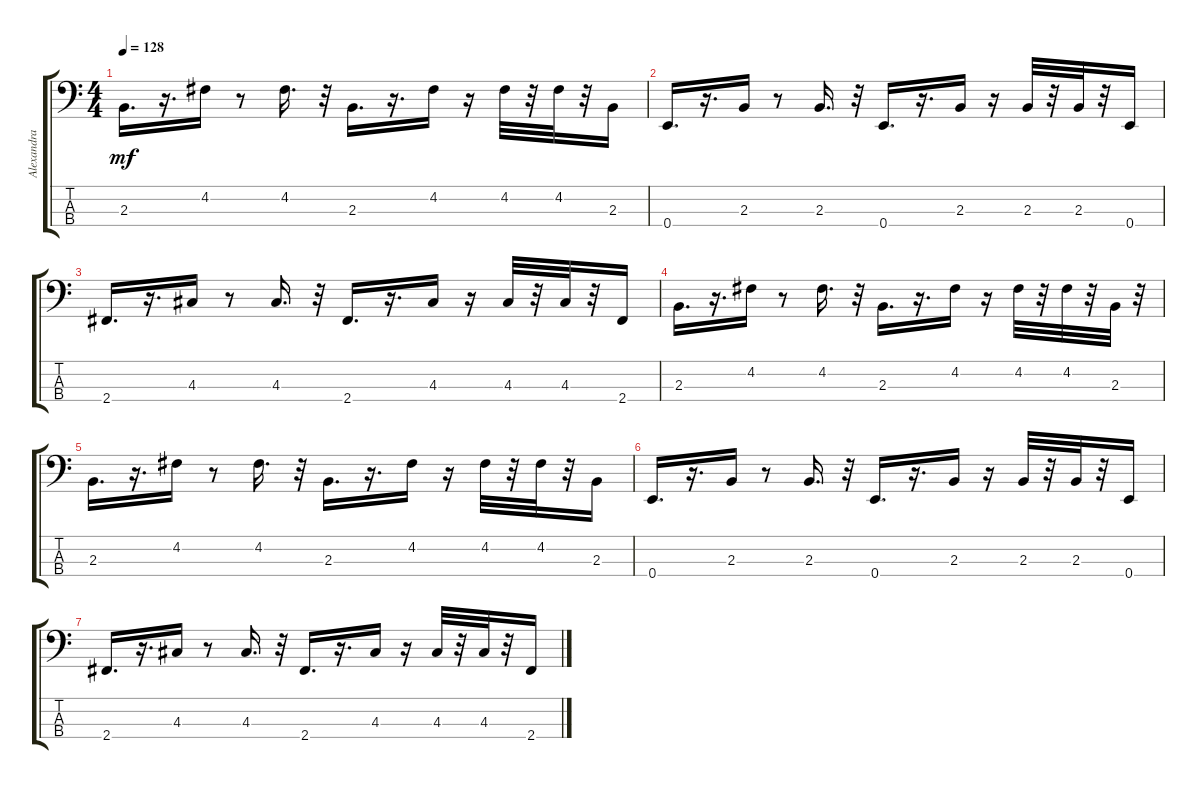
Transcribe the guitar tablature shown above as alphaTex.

\track ("Alexandra Stan - Mr Saxobeat" "Alexandra ") {instrument synthbass1}
\staff {score tabs}
\tuning (G2 D2 A1 E1) {hide}
\ts (4 4)
\tempo 128
\clef f4
\ks c
2.3.16{d dy mf} r.16{d} 4.2.16 r.8 4.2.16{d} r.32 2.3.16{d} r.16{d} 4.2.16 r.16 4.2.32 r.32 4.2.32 r.32 2.3.16 |
0.4.16{d} r.16{d} 2.3.16 r.8 2.3.16{d} r.32 0.4.16{d} r.16{d} 2.3.16 r.16 2.3.32 r.32 2.3.32 r.32 0.4.16 |
2.4.16{d} r.16{d} 4.3.16 r.8 4.3.16{d} r.32 2.4.16{d} r.16{d} 4.3.16 r.16 4.3.32 r.32 4.3.32 r.32 2.4.16 |
2.3.16{d} r.16{d} 4.2.16 r.8 4.2.16{d} r.32 2.3.16{d} r.16{d} 4.2.16 r.16 4.2.32 r.32 4.2.32 r.32 2.3.32 r.32 |
2.3.16{d} r.16{d} 4.2.16 r.8 4.2.16{d} r.32 2.3.16{d} r.16{d} 4.2.16 r.16 4.2.32 r.32 4.2.32 r.32 2.3.16 |
0.4.16{d} r.16{d} 2.3.16 r.8 2.3.16{d} r.32 0.4.16{d} r.16{d} 2.3.16 r.16 2.3.32 r.32 2.3.32 r.32 0.4.16 |
2.4.16{d} r.16{d} 4.3.16 r.8 4.3.16{d} r.32 2.4.16{d} r.16{d} 4.3.16 r.16 4.3.32 r.32 4.3.32 r.32 2.4.16
